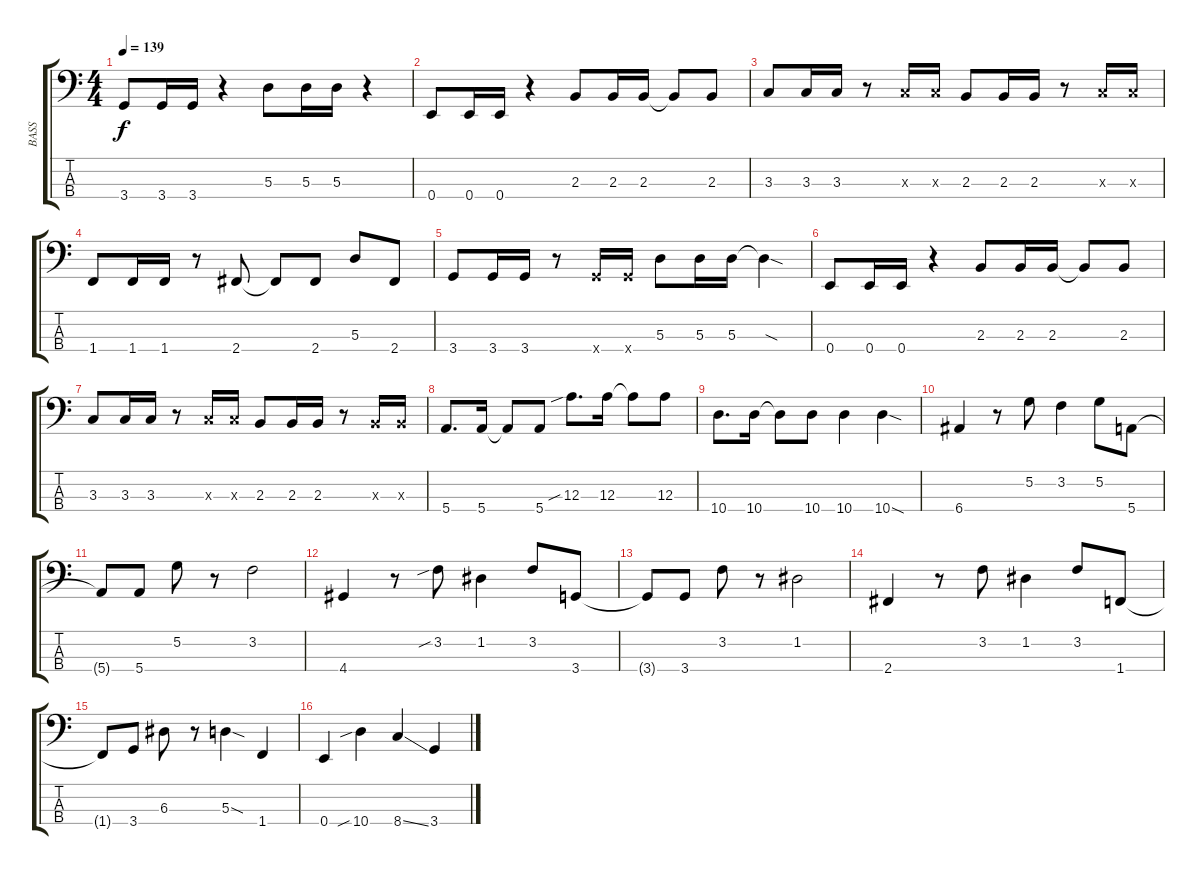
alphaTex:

\track ("BASS" "BASS") {instrument electricbasspick}
\staff {score tabs}
\tuning (G2 D2 A1 E1) {hide}
\ts (4 4)
\tempo 139
\clef f4
\ks c
3.4.8{dy f} 3.4.16 3.4.16 r.4 5.3.8 5.3.16 5.3.16 r.4 |
0.4.8 0.4.16 0.4.16 r.4 2.3.8 2.3.16 2.3.16 2.3{t}.8 2.3.8 |
3.3.8 3.3.16 3.3.16 r.8 3.3{x}.16 3.3{x}.16 2.3.8 2.3.16 2.3.16 r.8 3.3{x}.16 3.3{x}.16 |
1.4.8 1.4.16 1.4.16 r.8 2.4.8 2.4{t}.8 2.4.8 5.3.8 2.4.8 |
3.4.8 3.4.16 3.4.16 r.8 3.4{x}.16 3.4{x}.16 5.3.8 5.3.16 5.3.16 5.3{sod t}.4 |
0.4.8 0.4.16 0.4.16 r.4 2.3.8 2.3.16 2.3.16 2.3{t}.8 2.3.8 |
3.3.8 3.3.16 3.3.16 r.8 3.3{x}.16 3.3{x}.16 2.3.8 2.3.16 2.3.16 r.8 2.3{x}.16 2.3{x}.16 |
5.4.8{d} 5.4.16 5.4{t}.8 5.4.8 12.3{sib}.8{d} 12.3.16 12.3{t}.8 12.3.8 |
10.4.8{d} 10.4.16 10.4{t}.8 10.4.8 10.4.4 10.4{sod}.4 |
6.4.4 r.8 5.2.8 3.2.4 5.2.8 5.4.8 |
5.4{t}.8 5.4.8 5.2.8 r.8 3.2.2 |
4.4.4 r.8 3.2{sib}.8 1.2.4 3.2.8 3.4.8 |
3.4{t}.8 3.4.8 3.2.8 r.8 1.2.2 |
2.4.4 r.8 3.2.8 1.2.4 3.2.8 1.4.8 |
1.4{t}.8 3.4.8 6.3.8 r.8 5.3{sod}.4 1.4.4 |
0.4.4 10.4{sib}.4 8.4{ss}.4 3.4.4
